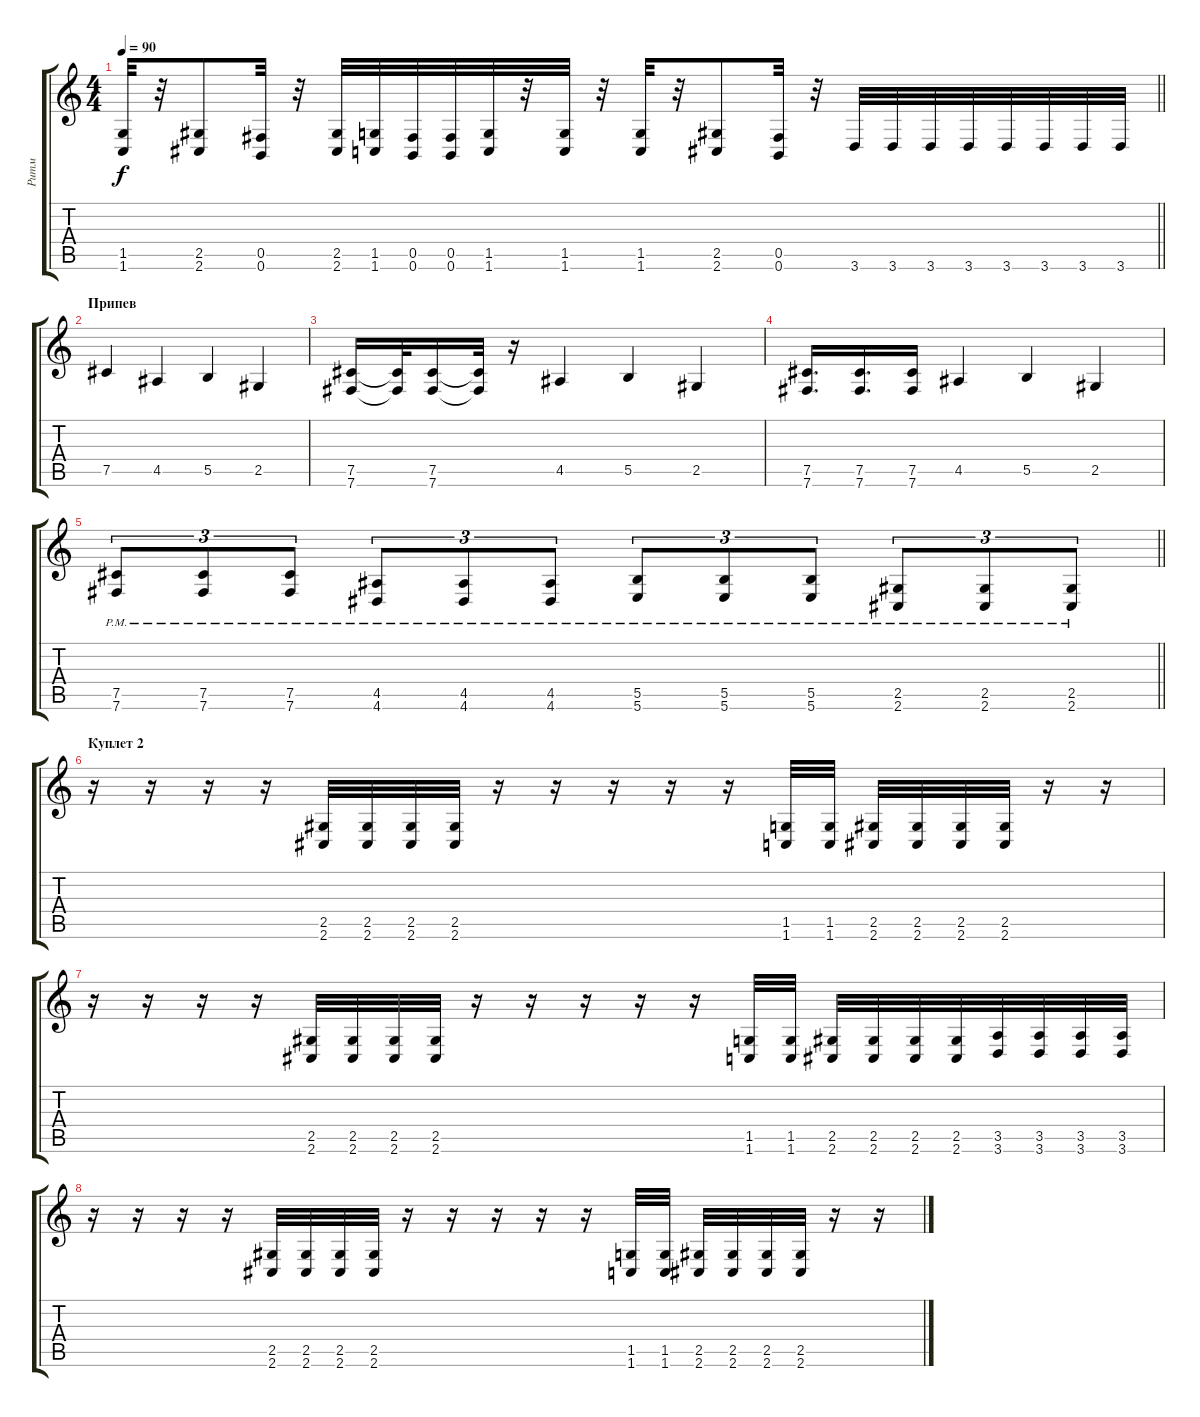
\track ("Ритм" "Ритм") {instrument distortionguitar}
\staff {score tabs}
\tuning (Db4 Ab3 E3 B2 Gb2 B1) {hide}
\ts (4 4)
\tempo 90
\clef g2
\barLineRight lightlight
\ks c
(1.5 1.6).32{dy f} r.32 (2.5 2.6).8 (0.5 0.6).32 r.32 (2.5 2.6).32 (1.5 1.6).32 (0.5 0.6).32 (0.5 0.6).32 (1.5 1.6).32 r.32 (1.5 1.6).32 r.32 (1.5 1.6).32 r.32 (2.5 2.6).8 (0.5 0.6).32 r.32 3.6.32 3.6.32 3.6.32 3.6.32 3.6.32 3.6.32 3.6.32 3.6.32 |
\section ("" "Припев")
7.5.4 4.5.4 5.5.4 2.5.4 |
(7.5 7.6).16 (7.5{t} 7.6{t}).32 (7.5 7.6).16 (7.5{t} 7.6{t}).32 r.16 4.5.4 5.5.4 2.5.4 |
(7.5 7.6).16{d} (7.5 7.6).16{d} (7.5 7.6).16 4.5.4 5.5.4 2.5.4 |
\barLineRight lightlight
(7.5{pm} 7.6{pm}).8{tu (3 2)} (7.5{pm} 7.6{pm}).8{tu (3 2)} (7.5{pm} 7.6{pm}).8{tu (3 2)} (4.5{pm} 4.6{pm}).8{tu (3 2)} (4.5{pm} 4.6{pm}).8{tu (3 2)} (4.5{pm} 4.6{pm}).8{tu (3 2)} (5.5{pm} 5.6{pm}).8{tu (3 2)} (5.5{pm} 5.6{pm}).8{tu (3 2)} (5.5{pm} 5.6{pm}).8{tu (3 2)} (2.5{pm} 2.6{pm}).8{tu (3 2)} (2.5{pm} 2.6{pm}).8{tu (3 2)} (2.5{pm} 2.6{pm}).8{tu (3 2)} |
\section ("" "Куплет 2")
r.16 r.16 r.16 r.16 (2.5 2.6).32 (2.5 2.6).32 (2.5 2.6).32 (2.5 2.6).32 r.16 r.16 r.16 r.16 r.16 (1.5 1.6).32 (1.5 1.6).32 (2.5 2.6).32 (2.5 2.6).32 (2.5 2.6).32 (2.5 2.6).32 r.16 r.16 |
r.16 r.16 r.16 r.16 (2.5 2.6).32 (2.5 2.6).32 (2.5 2.6).32 (2.5 2.6).32 r.16 r.16 r.16 r.16 r.16 (1.5 1.6).32 (1.5 1.6).32 (2.5 2.6).32 (2.5 2.6).32 (2.5 2.6).32 (2.5 2.6).32 (3.5 3.6).32 (3.5 3.6).32 (3.5 3.6).32 (3.5 3.6).32 |
r.16 r.16 r.16 r.16 (2.5 2.6).32 (2.5 2.6).32 (2.5 2.6).32 (2.5 2.6).32 r.16 r.16 r.16 r.16 r.16 (1.5 1.6).32 (1.5 1.6).32 (2.5 2.6).32 (2.5 2.6).32 (2.5 2.6).32 (2.5 2.6).32 r.16 r.16
